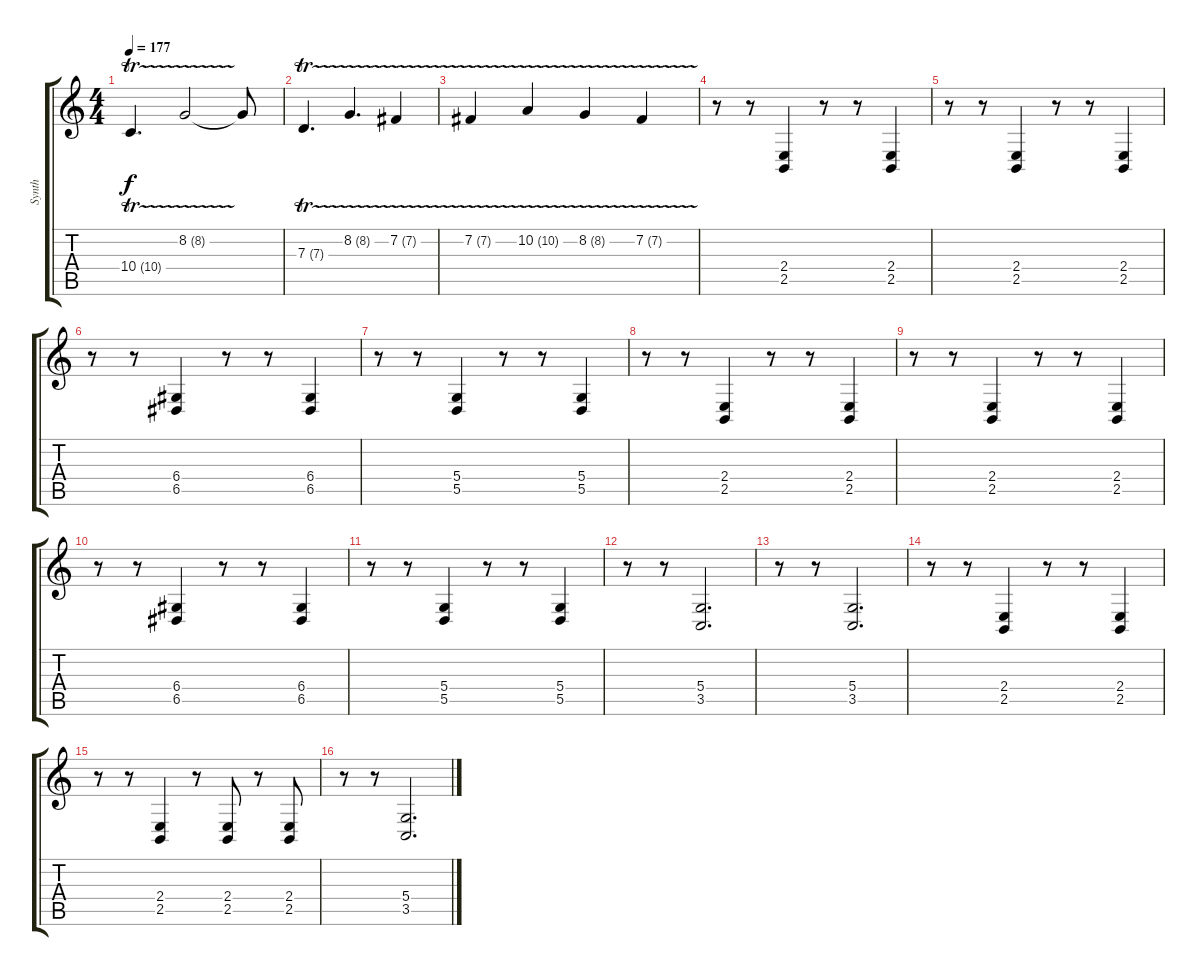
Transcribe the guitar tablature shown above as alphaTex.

\track ("Synth" "Synth") {instrument violin}
\staff {score tabs}
\tuning (E4 B3 G3 D3 A2 E2) {hide}
\ts (4 4)
\tempo 177
\clef g2
\ks c
10.4{tr (10 16)}.4{d dy f} 8.2{tr (8 16)}.2 8.2{t}.8 |
7.3{tr (7 16)}.4{d} 8.2{tr (8 16)}.4{d} 7.2{tr (7 16)}.4 |
7.2{tr (7 16)}.4 10.2{tr (10 16)}.4 8.2{tr (8 16)}.4 7.2{tr (7 16)}.4 |
r.8 r.8 (2.4 2.5).4 r.8 r.8 (2.4 2.5).4 |
r.8 r.8 (2.4 2.5).4 r.8 r.8 (2.4 2.5).4 |
r.8 r.8 (6.4 6.5).4 r.8 r.8 (6.4 6.5).4 |
r.8 r.8 (5.4 5.5).4 r.8 r.8 (5.4 5.5).4 |
r.8 r.8 (2.4 2.5).4 r.8 r.8 (2.4 2.5).4 |
r.8 r.8 (2.4 2.5).4 r.8 r.8 (2.4 2.5).4 |
r.8 r.8 (6.4 6.5).4 r.8 r.8 (6.4 6.5).4 |
r.8 r.8 (5.4 5.5).4 r.8 r.8 (5.4 5.5).4 |
r.8 r.8 (5.4 3.5).2{d} |
r.8 r.8 (5.4 3.5).2{d} |
r.8 r.8 (2.4 2.5).4 r.8 r.8 (2.4 2.5).4 |
r.8 r.8 (2.4 2.5).4 r.8 (2.4 2.5).8 r.8 (2.4 2.5).8 |
r.8 r.8 (5.4 3.5).2{d}
